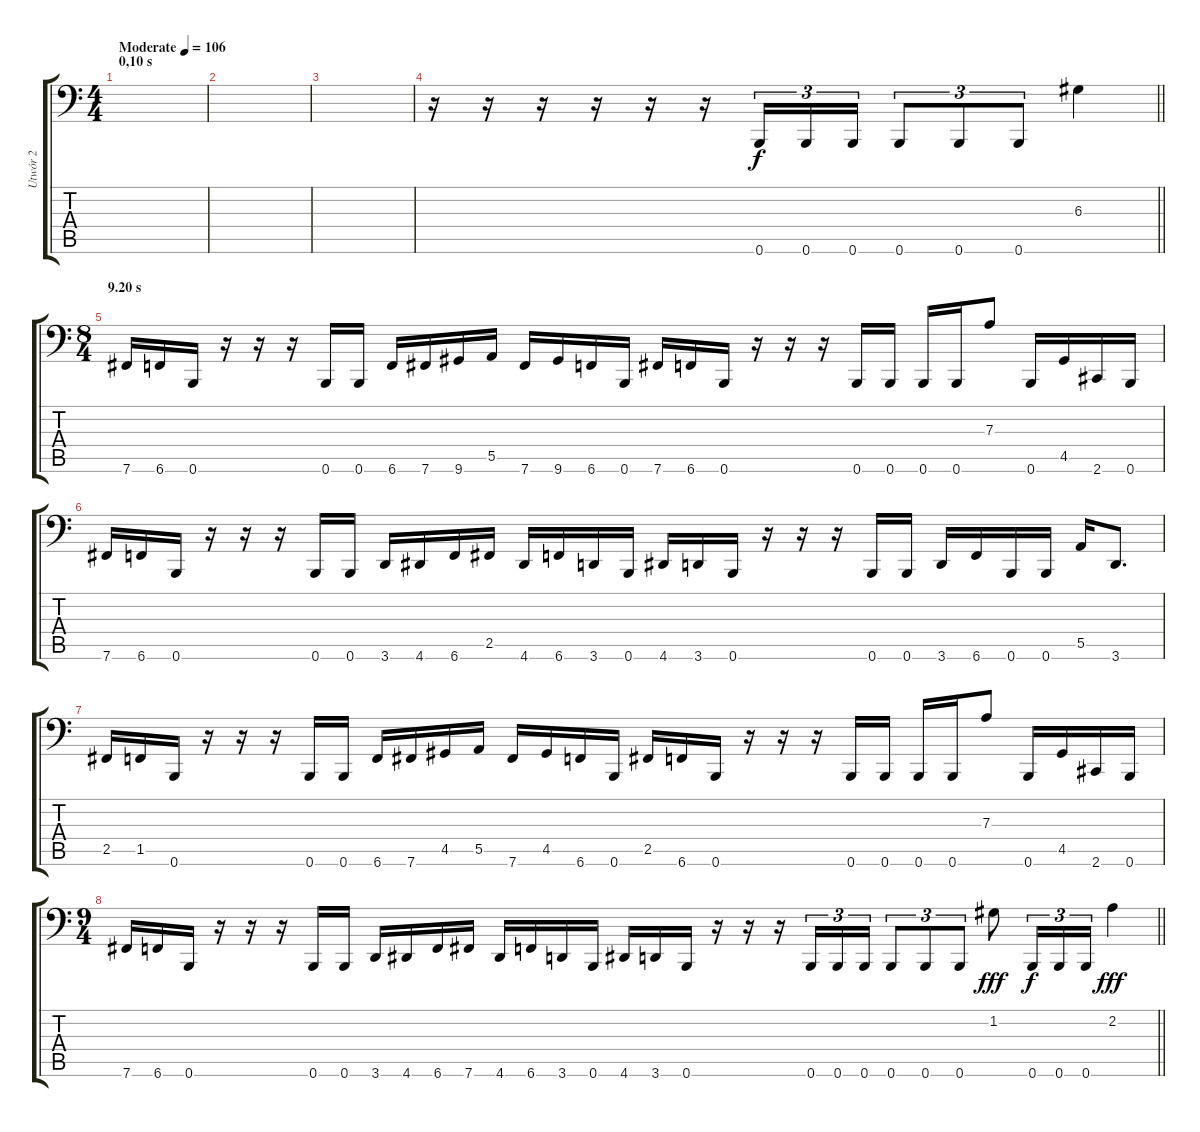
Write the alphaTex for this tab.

\track ("Utwór 2" "Utwór 2") {instrument electricbasspick}
\staff {score tabs}
\tuning (C3 G2 D2 A1 E1 B0) {hide}
\ts (4 4)
\section ("" "0,10 s")
\tempo (106 "Moderate")
\clef f4
\ks c
|
|
|
\barLineRight lightlight
r.16 r.16 r.16 r.16 r.16 r.16 0.6.16{tu (3 2)} 0.6.16{tu (3 2)} 0.6.16{tu (3 2)} 0.6.8{tu (3 2)} 0.6.8{tu (3 2)} 0.6.8{tu (3 2)} 6.3.4 |
\ts (8 4)
\section ("" "9.20 s")
7.6.16 6.6.16 0.6.16 r.16 r.16 r.16 0.6.16 0.6.16 6.6.16 7.6.16 9.6.16 5.5.16 7.6.16 9.6.16 6.6.16 0.6.16 7.6.16 6.6.16 0.6.16 r.16 r.16 r.16 0.6.16 0.6.16 0.6.16 0.6.16 7.3.8 0.6.16 4.5.16 2.6.16 0.6.16 |
7.6.16 6.6.16 0.6.16 r.16 r.16 r.16 0.6.16 0.6.16 3.6.16 4.6.16 6.6.16 2.5.16 4.6.16 6.6.16 3.6.16 0.6.16 4.6.16 3.6.16 0.6.16 r.16 r.16 r.16 0.6.16 0.6.16 3.6.16 6.6.16 0.6.16 0.6.16 5.5.16 3.6.8{d} |
2.5.16 1.5.16 0.6.16 r.16 r.16 r.16 0.6.16 0.6.16 6.6.16 7.6.16 4.5.16 5.5.16 7.6.16 4.5.16 6.6.16 0.6.16 2.5.16 6.6.16 0.6.16 r.16 r.16 r.16 0.6.16 0.6.16 0.6.16 0.6.16 7.3.8 0.6.16 4.5.16 2.6.16 0.6.16 |
\ts (9 4)
\barLineRight lightlight
7.6.16 6.6.16 0.6.16 r.16 r.16 r.16 0.6.16 0.6.16 3.6.16 4.6.16 6.6.16 7.6.16 4.6.16 6.6.16 3.6.16 0.6.16 4.6.16 3.6.16 0.6.16 r.16 r.16 r.16 0.6.16{tu (3 2)} 0.6.16{tu (3 2)} 0.6.16{tu (3 2)} 0.6.8{tu (3 2)} 0.6.8{tu (3 2)} 0.6.8{tu (3 2)} 1.2.8{dy fff} 0.6.16{tu (3 2) dy f} 0.6.16{tu (3 2)} 0.6.16{tu (3 2)} 2.2.4{dy fff}
